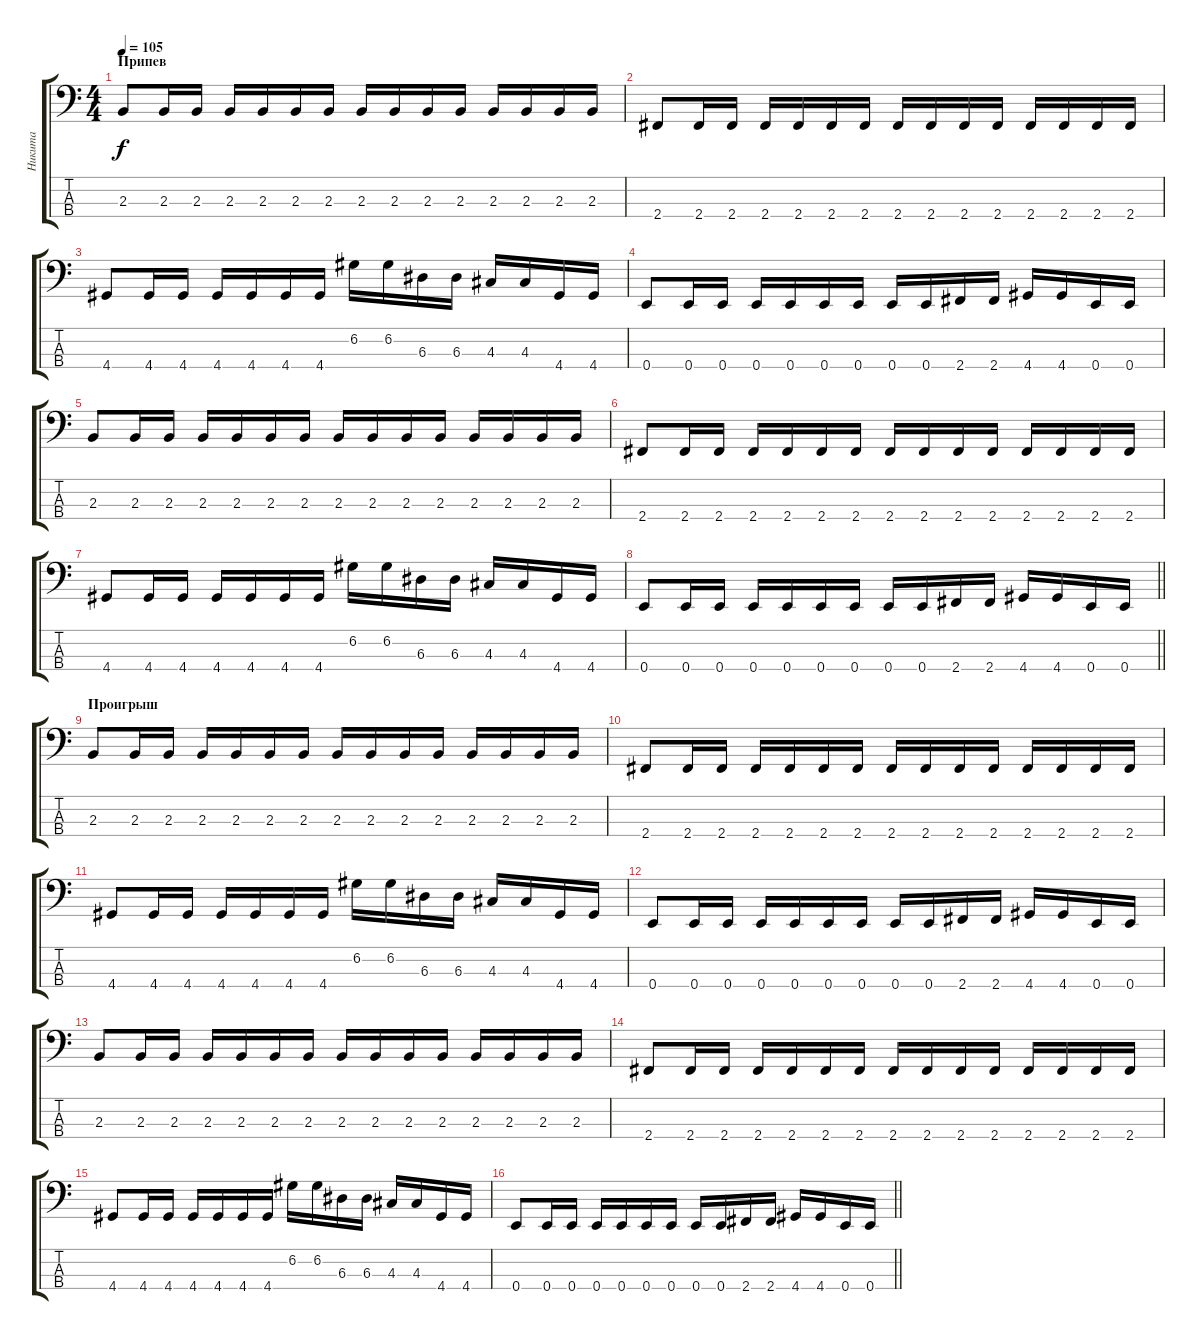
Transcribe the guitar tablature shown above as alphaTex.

\track ("Никита" "Никита") {instrument electricbasspick}
\staff {score tabs}
\tuning (G2 D2 A1 E1) {hide}
\ts (4 4)
\section ("" "Припев")
\tempo 105
\clef f4
\ks c
2.3.8{dy f} 2.3.16 2.3.16 2.3.16 2.3.16 2.3.16 2.3.16 2.3.16 2.3.16 2.3.16 2.3.16 2.3.16 2.3.16 2.3.16 2.3.16 |
2.4.8 2.4.16 2.4.16 2.4.16 2.4.16 2.4.16 2.4.16 2.4.16 2.4.16 2.4.16 2.4.16 2.4.16 2.4.16 2.4.16 2.4.16 |
4.4.8 4.4.16 4.4.16 4.4.16 4.4.16 4.4.16 4.4.16 6.2.16 6.2.16 6.3.16 6.3.16 4.3.16 4.3.16 4.4.16 4.4.16 |
0.4.8 0.4.16 0.4.16 0.4.16 0.4.16 0.4.16 0.4.16 0.4.16 0.4.16 2.4.16 2.4.16 4.4.16 4.4.16 0.4.16 0.4.16 |
2.3.8 2.3.16 2.3.16 2.3.16 2.3.16 2.3.16 2.3.16 2.3.16 2.3.16 2.3.16 2.3.16 2.3.16 2.3.16 2.3.16 2.3.16 |
2.4.8 2.4.16 2.4.16 2.4.16 2.4.16 2.4.16 2.4.16 2.4.16 2.4.16 2.4.16 2.4.16 2.4.16 2.4.16 2.4.16 2.4.16 |
4.4.8 4.4.16 4.4.16 4.4.16 4.4.16 4.4.16 4.4.16 6.2.16 6.2.16 6.3.16 6.3.16 4.3.16 4.3.16 4.4.16 4.4.16 |
\barLineRight lightlight
0.4.8 0.4.16 0.4.16 0.4.16 0.4.16 0.4.16 0.4.16 0.4.16 0.4.16 2.4.16 2.4.16 4.4.16 4.4.16 0.4.16 0.4.16 |
\section ("" "Проигрыш")
2.3.8 2.3.16 2.3.16 2.3.16 2.3.16 2.3.16 2.3.16 2.3.16 2.3.16 2.3.16 2.3.16 2.3.16 2.3.16 2.3.16 2.3.16 |
2.4.8 2.4.16 2.4.16 2.4.16 2.4.16 2.4.16 2.4.16 2.4.16 2.4.16 2.4.16 2.4.16 2.4.16 2.4.16 2.4.16 2.4.16 |
4.4.8 4.4.16 4.4.16 4.4.16 4.4.16 4.4.16 4.4.16 6.2.16 6.2.16 6.3.16 6.3.16 4.3.16 4.3.16 4.4.16 4.4.16 |
0.4.8 0.4.16 0.4.16 0.4.16 0.4.16 0.4.16 0.4.16 0.4.16 0.4.16 2.4.16 2.4.16 4.4.16 4.4.16 0.4.16 0.4.16 |
2.3.8 2.3.16 2.3.16 2.3.16 2.3.16 2.3.16 2.3.16 2.3.16 2.3.16 2.3.16 2.3.16 2.3.16 2.3.16 2.3.16 2.3.16 |
2.4.8 2.4.16 2.4.16 2.4.16 2.4.16 2.4.16 2.4.16 2.4.16 2.4.16 2.4.16 2.4.16 2.4.16 2.4.16 2.4.16 2.4.16 |
4.4.8 4.4.16 4.4.16 4.4.16 4.4.16 4.4.16 4.4.16 6.2.16 6.2.16 6.3.16 6.3.16 4.3.16 4.3.16 4.4.16 4.4.16 |
\barLineRight lightlight
0.4.8 0.4.16 0.4.16 0.4.16 0.4.16 0.4.16 0.4.16 0.4.16 0.4.16 2.4.16 2.4.16 4.4.16 4.4.16 0.4.16 0.4.16
